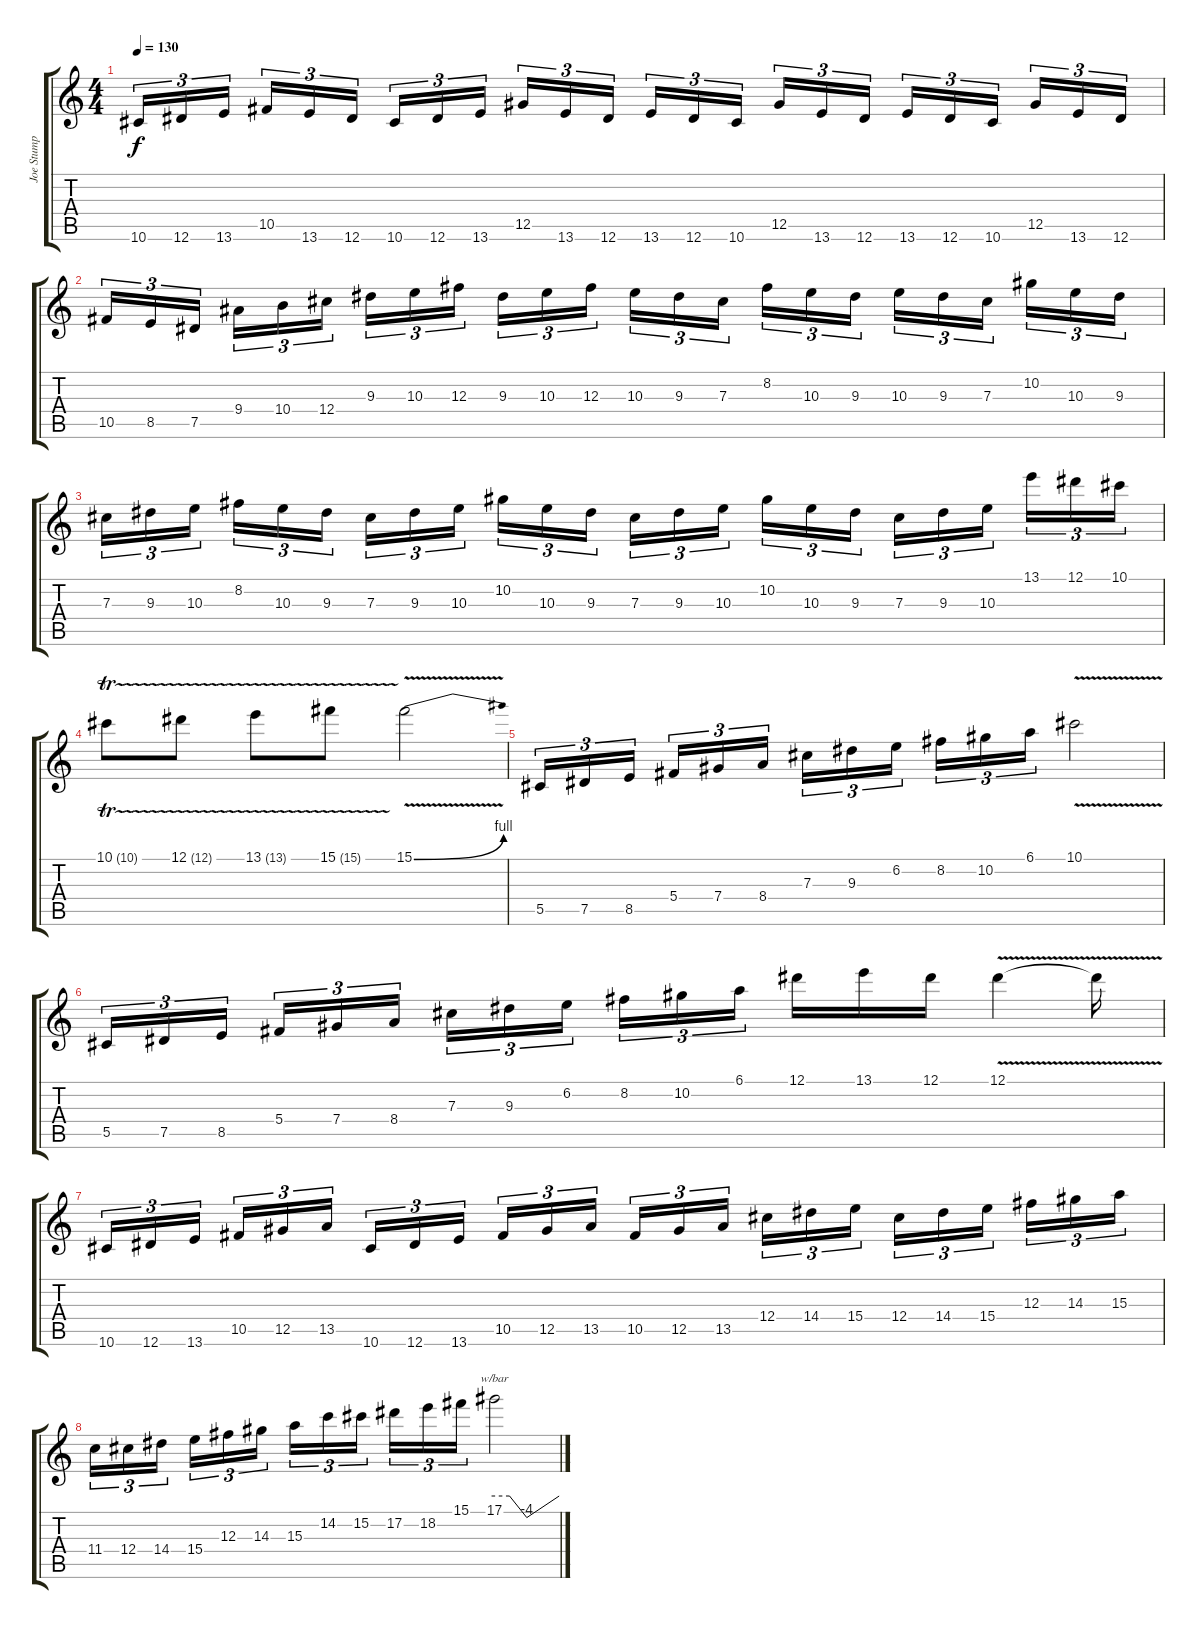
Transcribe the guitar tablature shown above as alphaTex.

\track ("Joe Stump" "Joe Stump") {instrument distortionguitar}
\staff {score tabs}
\tuning (Eb4 Bb3 Gb3 Db3 Ab2 Eb2) {hide}
\ts (4 4)
\tempo 130
\clef g2
\ks c
10.6.16{tu (3 2) dy f} 12.6.16{tu (3 2)} 13.6.16{tu (3 2) beam splitsecondary} 10.5.16{tu (3 2)} 13.6.16{tu (3 2)} 12.6.16{tu (3 2)} 10.6.16{tu (3 2)} 12.6.16{tu (3 2)} 13.6.16{tu (3 2) beam splitsecondary} 12.5.16{tu (3 2)} 13.6.16{tu (3 2)} 12.6.16{tu (3 2)} 13.6.16{tu (3 2)} 12.6.16{tu (3 2)} 10.6.16{tu (3 2) beam splitsecondary} 12.5.16{tu (3 2)} 13.6.16{tu (3 2)} 12.6.16{tu (3 2)} 13.6.16{tu (3 2)} 12.6.16{tu (3 2)} 10.6.16{tu (3 2) beam splitsecondary} 12.5.16{tu (3 2)} 13.6.16{tu (3 2)} 12.6.16{tu (3 2)} |
10.5.16{tu (3 2)} 8.5.16{tu (3 2)} 7.5.16{tu (3 2) beam splitsecondary} 9.4.16{tu (3 2)} 10.4.16{tu (3 2)} 12.4.16{tu (3 2)} 9.3.16{tu (3 2)} 10.3.16{tu (3 2)} 12.3.16{tu (3 2) beam splitsecondary} 9.3.16{tu (3 2)} 10.3.16{tu (3 2)} 12.3.16{tu (3 2)} 10.3.16{tu (3 2)} 9.3.16{tu (3 2)} 7.3.16{tu (3 2) beam splitsecondary} 8.2.16{tu (3 2)} 10.3.16{tu (3 2)} 9.3.16{tu (3 2)} 10.3.16{tu (3 2)} 9.3.16{tu (3 2)} 7.3.16{tu (3 2) beam splitsecondary} 10.2.16{tu (3 2)} 10.3.16{tu (3 2)} 9.3.16{tu (3 2)} |
7.3.16{tu (3 2)} 9.3.16{tu (3 2)} 10.3.16{tu (3 2) beam splitsecondary} 8.2.16{tu (3 2)} 10.3.16{tu (3 2)} 9.3.16{tu (3 2)} 7.3.16{tu (3 2)} 9.3.16{tu (3 2)} 10.3.16{tu (3 2) beam splitsecondary} 10.2.16{tu (3 2)} 10.3.16{tu (3 2)} 9.3.16{tu (3 2)} 7.3.16{tu (3 2)} 9.3.16{tu (3 2)} 10.3.16{tu (3 2) beam splitsecondary} 10.2.16{tu (3 2)} 10.3.16{tu (3 2)} 9.3.16{tu (3 2)} 7.3.16{tu (3 2)} 9.3.16{tu (3 2)} 10.3.16{tu (3 2) beam splitsecondary} 13.1.16{tu (3 2)} 12.1.16{tu (3 2)} 10.1.16{tu (3 2)} |
10.1{tr (10 32)}.8 12.1{tr (12 32)}.8 13.1{tr (13 32)}.8 15.1{tr (15 32)}.8 15.1{be (bend 0 0 60 4) v}.2 |
5.5.16{tu (3 2)} 7.5.16{tu (3 2)} 8.5.16{tu (3 2) beam splitsecondary} 5.4.16{tu (3 2)} 7.4.16{tu (3 2)} 8.4.16{tu (3 2)} 7.3.16{tu (3 2)} 9.3.16{tu (3 2)} 6.2.16{tu (3 2) beam splitsecondary} 8.2.16{tu (3 2)} 10.2.16{tu (3 2)} 6.1.16{tu (3 2)} 10.1{v}.2 |
5.5.16{tu (3 2)} 7.5.16{tu (3 2)} 8.5.16{tu (3 2) beam splitsecondary} 5.4.16{tu (3 2)} 7.4.16{tu (3 2)} 8.4.16{tu (3 2)} 7.3.16{tu (3 2)} 9.3.16{tu (3 2)} 6.2.16{tu (3 2) beam splitsecondary} 8.2.16{tu (3 2)} 10.2.16{tu (3 2)} 6.1.16{tu (3 2)} 12.1.16 13.1.16 12.1.16 12.1{v}.4 12.1{t}.16 |
10.6.16{tu (3 2)} 12.6.16{tu (3 2)} 13.6.16{tu (3 2) beam splitsecondary} 10.5.16{tu (3 2)} 12.5.16{tu (3 2)} 13.5.16{tu (3 2)} 10.6.16{tu (3 2)} 12.6.16{tu (3 2)} 13.6.16{tu (3 2) beam splitsecondary} 10.5.16{tu (3 2)} 12.5.16{tu (3 2)} 13.5.16{tu (3 2)} 10.5.16{tu (3 2)} 12.5.16{tu (3 2)} 13.5.16{tu (3 2) beam splitsecondary} 12.4.16{tu (3 2)} 14.4.16{tu (3 2)} 15.4.16{tu (3 2)} 12.4.16{tu (3 2)} 14.4.16{tu (3 2)} 15.4.16{tu (3 2) beam splitsecondary} 12.3.16{tu (3 2)} 14.3.16{tu (3 2)} 15.3.16{tu (3 2)} |
11.4.16{tu (3 2)} 12.4.16{tu (3 2)} 14.4.16{tu (3 2) beam splitsecondary} 15.4.16{tu (3 2)} 12.3.16{tu (3 2)} 14.3.16{tu (3 2)} 15.3.16{tu (3 2)} 14.2.16{tu (3 2)} 15.2.16{tu (3 2) beam splitsecondary} 17.2.16{tu (3 2)} 18.2.16{tu (3 2)} 15.1.16{tu (3 2)} 17.1.2{tbe (custom default 0 0 14 0 30 -16 60 0)}
